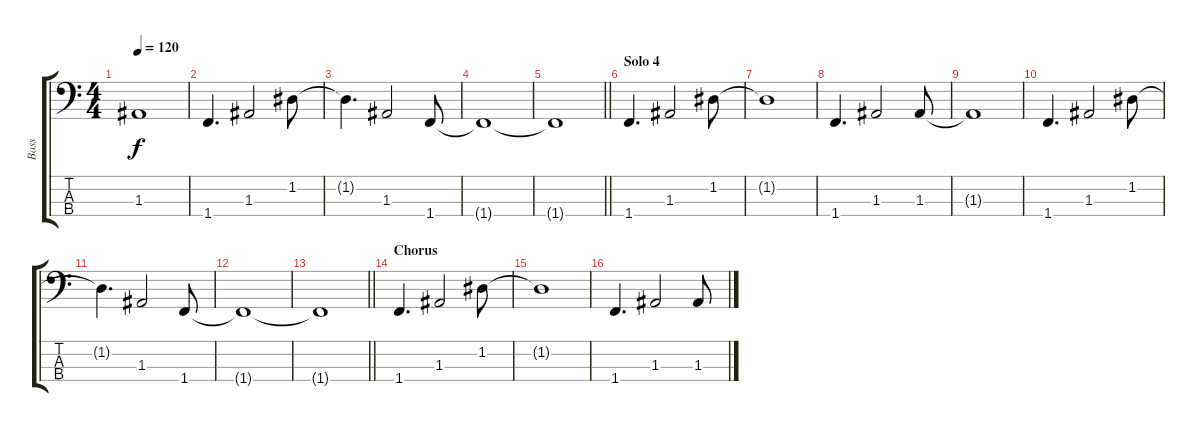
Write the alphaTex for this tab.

\track ("Bass" "Bass") {instrument electricbassfinger}
\staff {score tabs}
\tuning (G2 D2 A1 E1) {hide}
\ts (4 4)
\tempo 120
\clef f4
\ks c
1.3{t}.1{dy f} |
1.4.4{d} 1.3.2 1.2.8 |
1.2{t}.4{d} 1.3.2 1.4.8 |
1.4{t}.1 |
\barLineRight lightlight
1.4{t}.1 |
\section ("" "Solo 4")
1.4.4{d} 1.3.2 1.2.8 |
1.2{t}.1 |
1.4.4{d} 1.3.2 1.3.8 |
1.3{t}.1 |
1.4.4{d} 1.3.2 1.2.8 |
1.2{t}.4{d} 1.3.2 1.4.8 |
1.4{t}.1 |
\barLineRight lightlight
1.4{t}.1 |
\section ("" "Chorus")
1.4.4{d} 1.3.2 1.2.8 |
1.2{t}.1 |
1.4.4{d} 1.3.2 1.3.8
